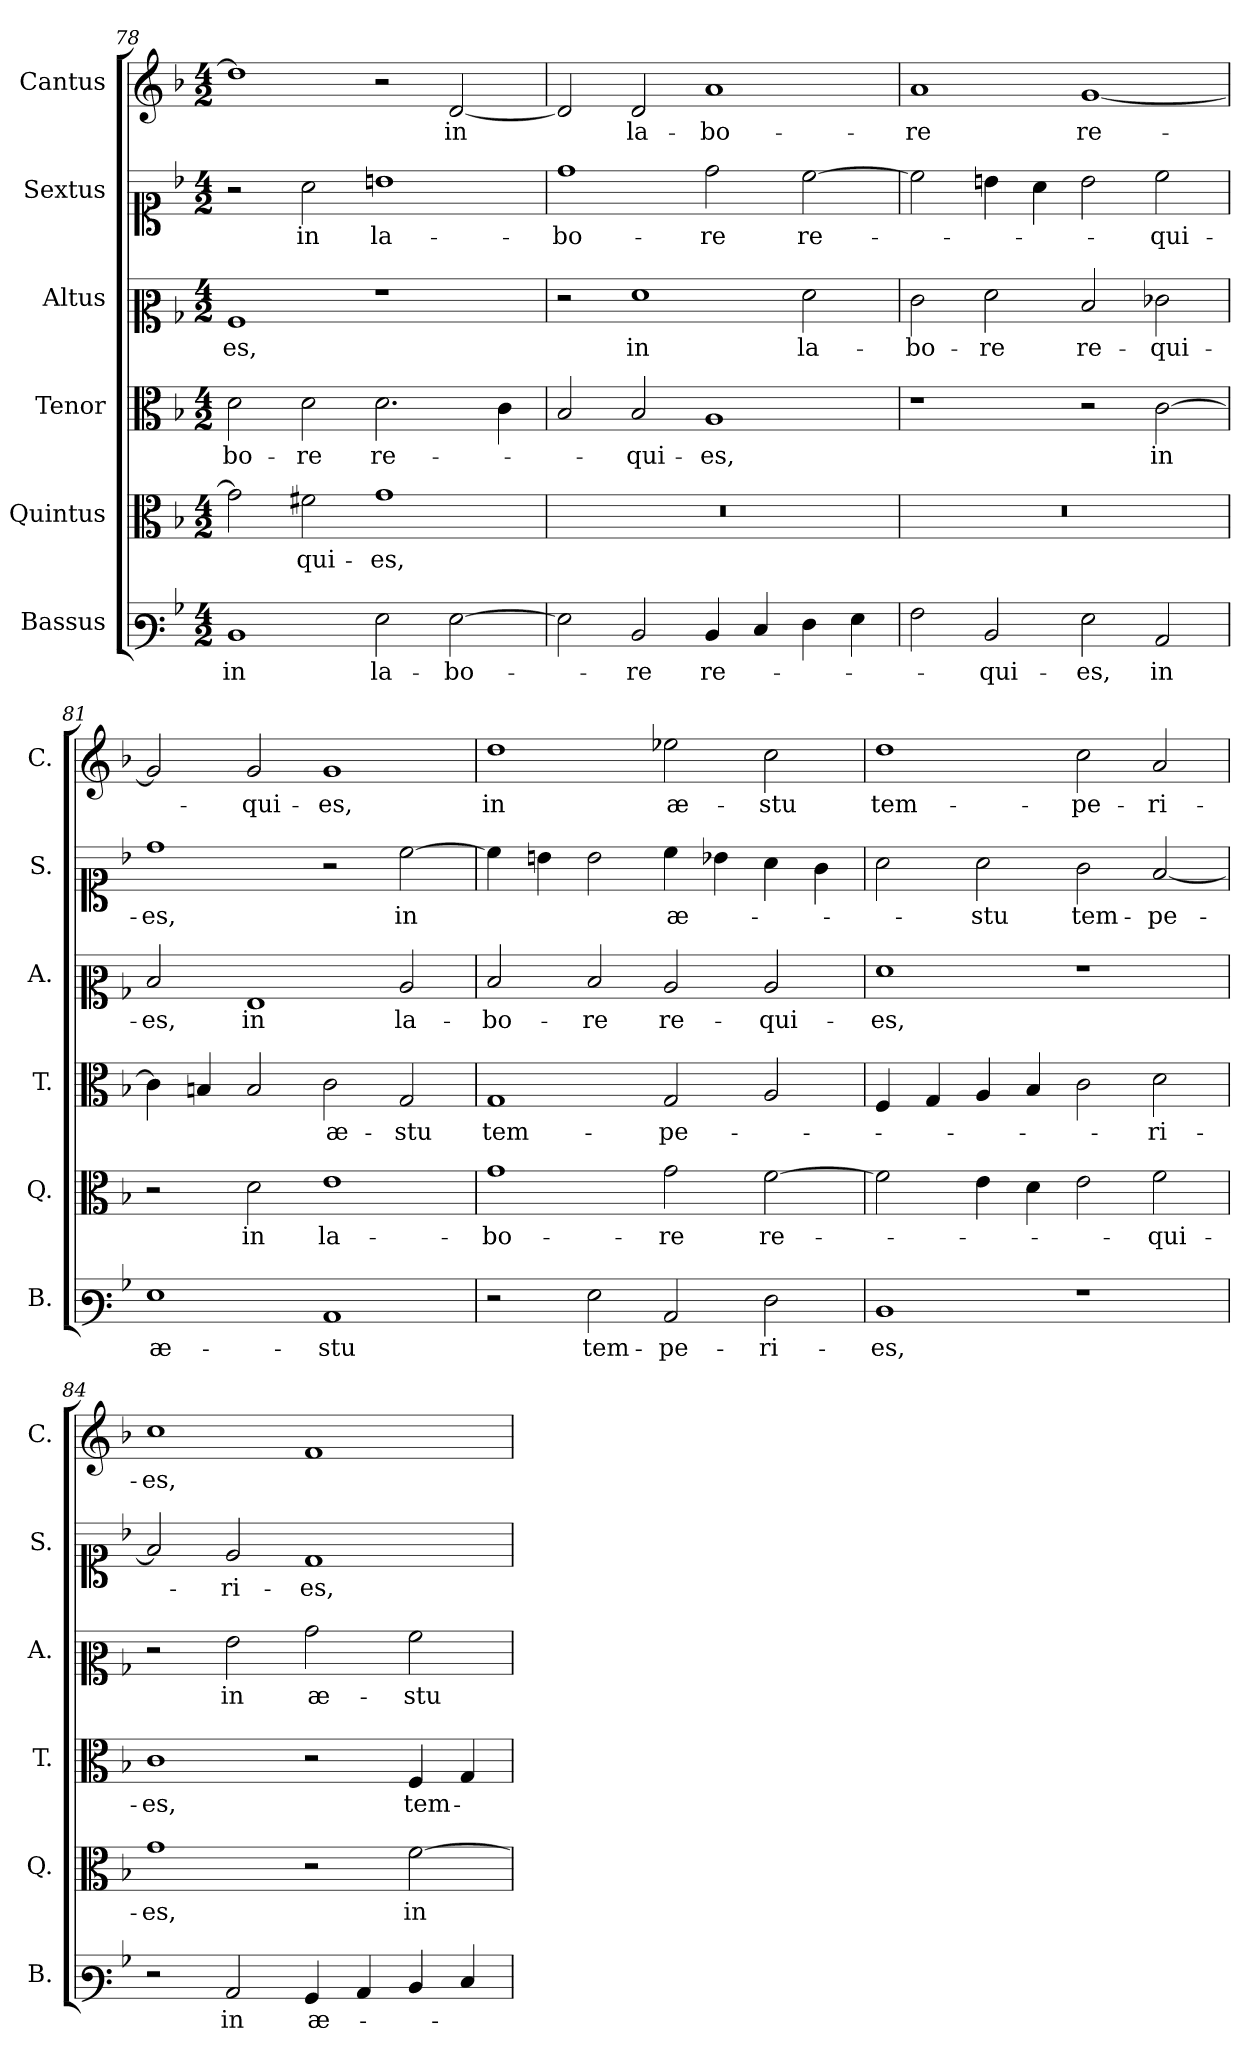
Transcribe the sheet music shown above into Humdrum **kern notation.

**kern	**text	**kern	**text	**kern	**text	**kern	**text	**kern	**text	**kern	**text
*part6	*part6	*part5	*part5	*part4	*part4	*part3	*part3	*part2	*part2	*part1	*part1
*staff6	*staff6	*staff5	*staff5	*staff4	*staff4	*staff3	*staff3	*staff2	*staff2	*staff1	*staff1
*I"Bassus	*	*I"Quintus	*	*I"Tenor	*	*I"Altus	*	*I"Sextus	*	*I"Cantus	*
*I'B.	*	*I'Q.	*	*I'T.	*	*I'A.	*	*I'S.	*	*I'C.	*
*clefF3	*	*clefC3	*	*clefC3	*	*clefC2	*	*clefC1	*	*clefG2	*
*k[b-]	*	*k[b-]	*	*k[b-]	*	*k[b-]	*	*k[b-]	*	*k[b-]	*
*M4/2	*	*M4/2	*	*M4/2	*	*M4/2	*	*M4/2	*	*M4/2	*
=78	=78	=78	=78	=78	=78	=78	=78	=78	=78	=78	=78
1D	in	2g\]	.	2d\	-bo-	1A	-es,	2r	.	1dd]	.
.	.	2f#X\	-qui-	2d\	-re	.	.	2a\	in	.	.
2G\	la-	1g	-es,	2.d\	re-	1r	.	1bn	la-	2r	.
[2G\	-bo-	.	.	.	.	.	.	.	.	[2d/	in
.	.	.	.	4c\	.	.	.	.	.	.	.
=79	=79	=79	=79	=79	=79	=79	=79	=79	=79	=79	=79
!	!	!LO:N:vis=1	!	!	!	!	!	!	!	!	!
2G\]	.	0r	.	2B-/	.	2r	.	1dd	-bo-	2d/]	.
2D/	-re	.	.	2B-/	-qui-	1f	in	.	.	2d/	la-
4D/	re-	.	.	1A	-es,	.	.	2dd\	-re	1a	-bo-
4E/	.	.	.	.	.	.	.	.	.	.	.
4F\	.	.	.	.	.	2f\	la-	[2cc\	re-	.	.
4G\	.	.	.	.	.	.	.	.	.	.	.
=80	=80	=80	=80	=80	=80	=80	=80	=80	=80	=80	=80
!	!	!LO:N:vis=1	!	!	!	!	!	!	!	!	!
2A\	.	0r	.	1r	.	2e\	-bo-	2cc\]	.	1a	-re
2D/	-qui-	.	.	.	.	2f\	-re	4bn\	.	.	.
.	.	.	.	.	.	.	.	4a\	.	.	.
2G\	-es,	.	.	2r	.	2d/	re-	2b\	.	[1g	re-
2C/	in	.	.	[2c\	in	2e-X\	-qui-	2cc\	-qui-	.	.
=81	=81	=81	=81	=81	=81	=81	=81	=81	=81	=81	=81
1G	æ-	2r	.	4c\]	.	2d/	-es,	1dd	-es,	2g/]	.
.	.	.	.	4Bn/	.	.	.	.	.	.	.
.	.	2d\	in	2B/	.	1G	in	.	.	2g/	-qui-
1C	-stu	1e	la-	2c\	æ-	.	.	2r	.	1g	-es,
.	.	.	.	2G/	-stu	2c/	la-	[2cc\	in	.	.
!!LO:LB:g=z
=82	=82	=82	=82	=82	=82	=82	=82	=82	=82	=82	=82
2r	.	1g	-bo-	1G	tem-	2d/	-bo-	4cc\]	.	1dd	in
.	.	.	.	.	.	.	.	4bn\	.	.	.
2G\	tem-	.	.	.	.	2d/	-re	2b\	.	.	.
2C/	-pe-	2g\	-re	2G/	-pe-	2c/	re-	4cc\	æ-	2ee-X\	æ-
.	.	.	.	.	.	.	.	4b-X\	.	.	.
2F\	-ri-	[2f\	re-	2A/	.	2c/	-qui-	4a\	.	2cc\	-stu
.	.	.	.	.	.	.	.	4g\	.	.	.
!!LO:PB:g=z
=83	=83	=83	=83	=83	=83	=83	=83	=83	=83	=83	=83
1D	-es,	2f\]	.	4F/	.	1f	-es,	2a\	.	1dd	tem-
.	.	.	.	4G/	.	.	.	.	.	.	.
.	.	4e\	.	4A/	.	.	.	2a\	-stu	.	.
.	.	4d\	.	4B-/	.	.	.	.	.	.	.
1r	.	2e\	.	2c\	.	1r	.	2g\	tem-	2cc\	-pe-
.	.	2f\	-qui-	2d\	-ri-	.	.	[2f/	-pe-	2a/	-ri-
=84	=84	=84	=84	=84	=84	=84	=84	=84	=84	=84	=84
2r	.	1g	-es,	1c	-es,	2r	.	2f/]	.	1cc	-es,
2C/	in	.	.	.	.	2g\	in	2e/	-ri-	.	.
4BB-/	æ-	2r	.	2r	.	2b-\	æ-	1d	-es,	1f	.
4C/	.	.	.	.	.	.	.	.	.	.	.
4D/	.	[2f\	in	4F/	tem-	2a\	-stu	.	.	.	.
4E/	.	.	.	4G/	.	.	.	.	.	.	.
=	=	=	=	=	=	=	=	=	=	=	=
*-	*-	*-	*-	*-	*-	*-	*-	*-	*-	*-	*-
